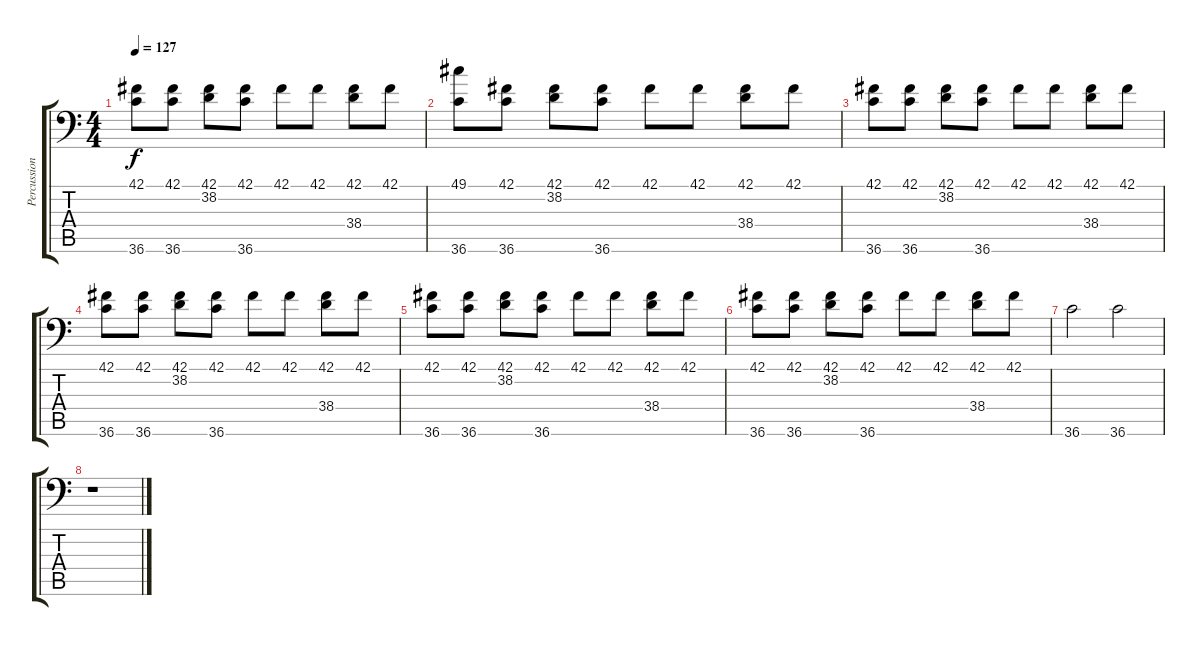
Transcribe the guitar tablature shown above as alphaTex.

\track ("Percussion" "Percussion") {instrument acousticgrandpiano}
\staff {score tabs}
\tuning (C-1 C-1 C-1 C-1 C-1 C-1) {hide}
\ts (4 4)
\tempo 127
\clef f4
\ks c
(42.1 36.6).8{dy f} (42.1 36.6).8 (42.1 38.2).8 (42.1 36.6).8 42.1.8 42.1.8 (42.1 38.4).8 42.1.8 |
(49.1 36.6).8 (42.1 36.6).8 (42.1 38.2).8 (42.1 36.6).8 42.1.8 42.1.8 (42.1 38.4).8 42.1.8 |
(42.1 36.6).8 (42.1 36.6).8 (42.1 38.2).8 (42.1 36.6).8 42.1.8 42.1.8 (42.1 38.4).8 42.1.8 |
(42.1 36.6).8 (42.1 36.6).8 (42.1 38.2).8 (42.1 36.6).8 42.1.8 42.1.8 (42.1 38.4).8 42.1.8 |
(42.1 36.6).8 (42.1 36.6).8 (42.1 38.2).8 (42.1 36.6).8 42.1.8 42.1.8 (42.1 38.4).8 42.1.8 |
(42.1 36.6).8 (42.1 36.6).8 (42.1 38.2).8 (42.1 36.6).8 42.1.8 42.1.8 (42.1 38.4).8 42.1.8 |
36.6.2 36.6.2 |
r.1
